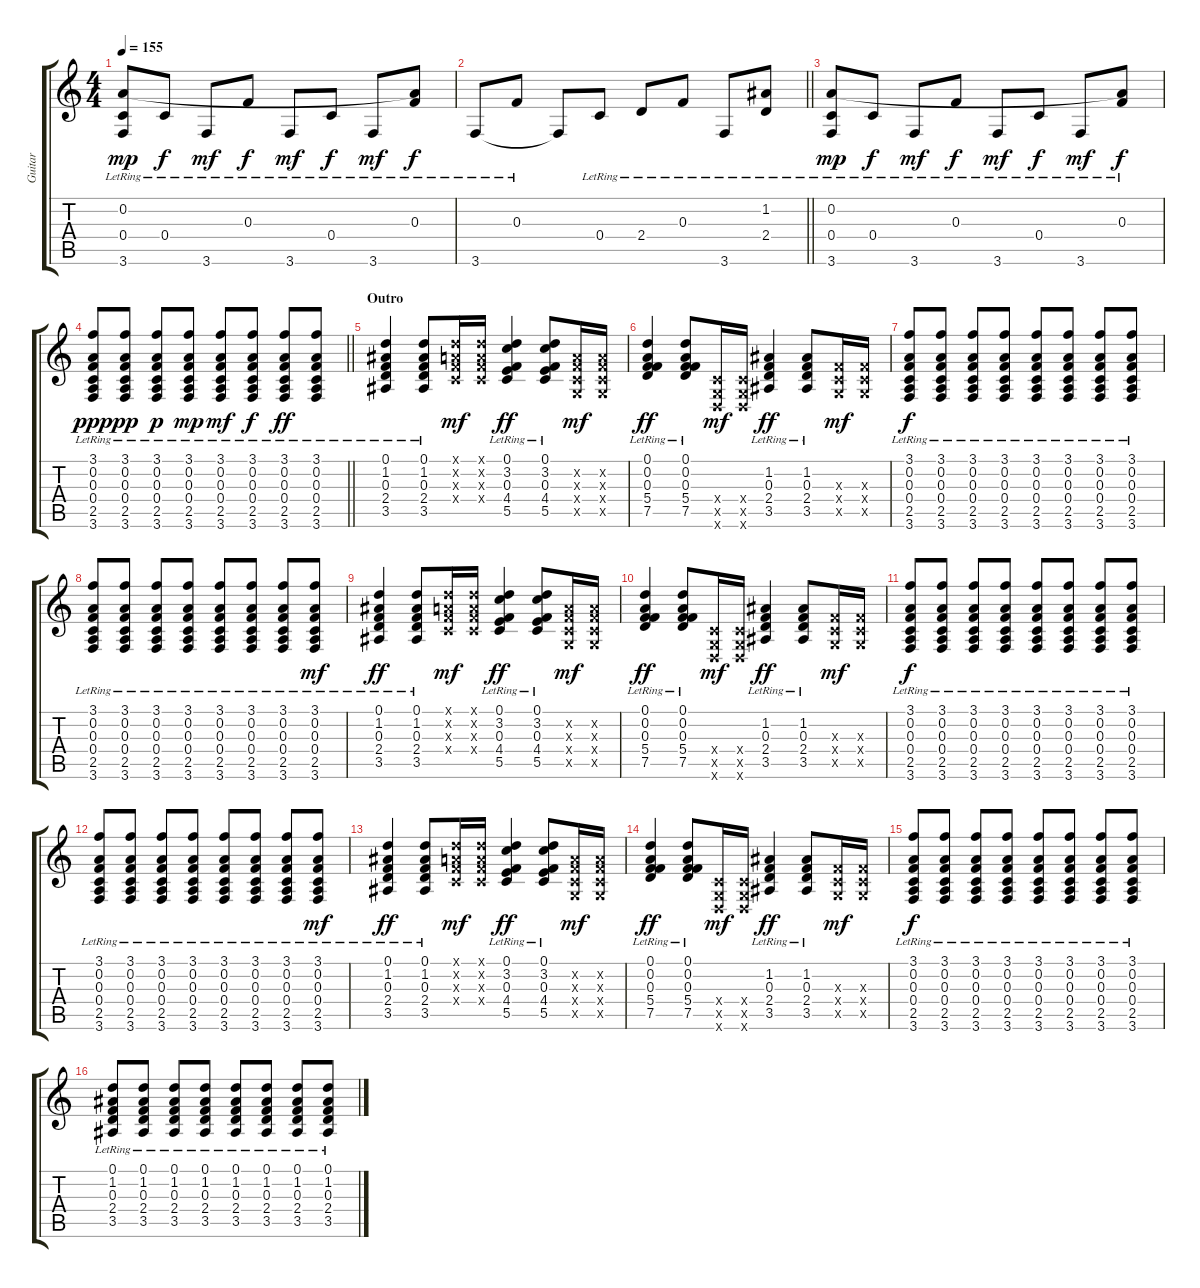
\track ("Guitar" "Guitar") {instrument acousticguitarsteel}
\staff {score tabs}
\tuning (D4 A3 F3 C3 G2 D2) {hide}
\ts (4 4)
\tempo 155
\clef g2
\ks c
(0.2 0.4{lr} 3.6{lr}).8{dy mp} 0.4{lr}.8{dy f} 3.6{lr}.8{dy mf} 0.3{lr}.8{dy f} 3.6{lr}.8{dy mf} 0.4{lr}.8{dy f} 3.6{lr}.8{dy mf} (0.2{t} 0.3{lr}).8{dy f} |
\barLineRight lightlight
3.6{lr}.8 0.3{lr}.8 3.6{t}.8 0.4{lr}.8 2.4{lr}.8 0.3{lr}.8 3.6{lr}.8 (1.2 2.4{lr}).8 |
(0.2 0.4{lr} 3.6{lr}).8{dy mp} 0.4{lr}.8{dy f} 3.6{lr}.8{dy mf} 0.3{lr}.8{dy f} 3.6{lr}.8{dy mf} 0.4{lr}.8{dy f} 3.6{lr}.8{dy mf} (0.2{t} 0.3{lr}).8{dy f} |
\barLineRight lightlight
(3.1{lr} 0.2{lr} 0.3{lr} 0.4{lr} 2.5{lr} 3.6{lr}).8{dy ppp} (3.1{lr} 0.2{lr} 0.3{lr} 0.4{lr} 2.5{lr} 3.6{lr}).8{dy pp} (3.1{lr} 0.2{lr} 0.3{lr} 0.4{lr} 2.5{lr} 3.6{lr}).8{dy p} (3.1{lr} 0.2{lr} 0.3{lr} 0.4{lr} 2.5{lr} 3.6{lr}).8{dy mp} (3.1{lr} 0.2{lr} 0.3{lr} 0.4{lr} 2.5{lr} 3.6{lr}).8{dy mf} (3.1{lr} 0.2{lr} 0.3{lr} 0.4{lr} 2.5{lr} 3.6{lr}).8{dy f} (3.1{lr} 0.2{lr} 0.3{lr} 0.4{lr} 2.5{lr} 3.6{lr}).8{dy ff} (3.1{lr} 0.2{lr} 0.3{lr} 0.4{lr} 2.5{lr} 3.6{lr}).8 |
\section ("" "Outro")
(0.1{lr} 1.2{lr} 0.3{lr} 2.4{lr} 3.5).4 (0.1{lr} 1.2{lr} 0.3{lr} 2.4{lr} 3.5).8 (0.1{x} 0.2{x} 0.3{x} 0.4{x}).16{dy mf} (0.1{x} 0.2{x} 0.3{x} 0.4{x}).16 (0.1{lr} 3.2{lr} 0.3{lr} 4.4{lr} 5.5{lr}).4{dy ff} (0.1{lr} 3.2{lr} 0.3{lr} 4.4{lr} 5.5{lr}).8 (0.2{x} 0.3{x} 0.4{x} 0.5{x}).16{dy mf} (0.2{x} 0.3{x} 0.4{x} 0.5{x}).16 |
(0.1{lr} 0.2{lr} 0.3{lr} 5.4{lr} 7.5{lr}).4{dy ff} (0.1{lr} 0.2{lr} 0.3{lr} 5.4{lr} 7.5{lr}).8 (0.4{x} 0.5{x} 0.6{x}).16{dy mf} (0.4{x} 0.5{x} 0.6{x}).16 (1.2{lr} 0.3{lr} 2.4{lr} 3.5{lr}).4{dy ff} (1.2{lr} 0.3{lr} 2.4{lr} 3.5{lr}).8 (0.3{x} 0.4{x} 0.5{x}).16{dy mf} (0.3{x} 0.4{x} 0.5{x}).16 |
(3.1{lr} 0.2{lr} 0.3{lr} 0.4{lr} 2.5{lr} 3.6{lr}).8{dy f} (3.1{lr} 0.2{lr} 0.3{lr} 0.4{lr} 2.5{lr} 3.6{lr}).8 (3.1{lr} 0.2{lr} 0.3{lr} 0.4{lr} 2.5{lr} 3.6{lr}).8 (3.1{lr} 0.2{lr} 0.3{lr} 0.4{lr} 2.5{lr} 3.6{lr}).8 (3.1{lr} 0.2{lr} 0.3{lr} 0.4{lr} 2.5{lr} 3.6{lr}).8 (3.1{lr} 0.2{lr} 0.3{lr} 0.4{lr} 2.5{lr} 3.6{lr}).8 (3.1{lr} 0.2{lr} 0.3{lr} 0.4{lr} 2.5{lr} 3.6{lr}).8 (3.1{lr} 0.2{lr} 0.3{lr} 0.4{lr} 2.5{lr} 3.6{lr}).8 |
(3.1{lr} 0.2{lr} 0.3{lr} 0.4{lr} 2.5{lr} 3.6{lr}).8 (3.1{lr} 0.2{lr} 0.3{lr} 0.4{lr} 2.5{lr} 3.6{lr}).8 (3.1{lr} 0.2{lr} 0.3{lr} 0.4{lr} 2.5{lr} 3.6{lr}).8 (3.1{lr} 0.2{lr} 0.3{lr} 0.4{lr} 2.5{lr} 3.6{lr}).8 (3.1{lr} 0.2{lr} 0.3{lr} 0.4{lr} 2.5{lr} 3.6{lr}).8 (3.1{lr} 0.2{lr} 0.3{lr} 0.4{lr} 2.5{lr} 3.6{lr}).8 (3.1{lr} 0.2{lr} 0.3{lr} 0.4{lr} 2.5{lr} 3.6{lr}).8 (3.1{lr} 0.2{lr} 0.3{lr} 0.4{lr} 2.5{lr} 3.6{lr}).8{dy mf} |
(0.1{lr} 1.2{lr} 0.3{lr} 2.4{lr} 3.5).4{dy ff} (0.1{lr} 1.2{lr} 0.3{lr} 2.4{lr} 3.5).8 (0.1{x} 0.2{x} 0.3{x} 0.4{x}).16{dy mf} (0.1{x} 0.2{x} 0.3{x} 0.4{x}).16 (0.1{lr} 3.2{lr} 0.3{lr} 4.4{lr} 5.5{lr}).4{dy ff} (0.1{lr} 3.2{lr} 0.3{lr} 4.4{lr} 5.5{lr}).8 (0.2{x} 0.3{x} 0.4{x} 0.5{x}).16{dy mf} (0.2{x} 0.3{x} 0.4{x} 0.5{x}).16 |
(0.1{lr} 0.2{lr} 0.3{lr} 5.4{lr} 7.5{lr}).4{dy ff} (0.1{lr} 0.2{lr} 0.3{lr} 5.4{lr} 7.5{lr}).8 (0.4{x} 0.5{x} 0.6{x}).16{dy mf} (0.4{x} 0.5{x} 0.6{x}).16 (1.2{lr} 0.3{lr} 2.4{lr} 3.5{lr}).4{dy ff} (1.2{lr} 0.3{lr} 2.4{lr} 3.5{lr}).8 (0.3{x} 0.4{x} 0.5{x}).16{dy mf} (0.3{x} 0.4{x} 0.5{x}).16 |
(3.1{lr} 0.2{lr} 0.3{lr} 0.4{lr} 2.5{lr} 3.6{lr}).8{dy f} (3.1{lr} 0.2{lr} 0.3{lr} 0.4{lr} 2.5{lr} 3.6{lr}).8 (3.1{lr} 0.2{lr} 0.3{lr} 0.4{lr} 2.5{lr} 3.6{lr}).8 (3.1{lr} 0.2{lr} 0.3{lr} 0.4{lr} 2.5{lr} 3.6{lr}).8 (3.1{lr} 0.2{lr} 0.3{lr} 0.4{lr} 2.5{lr} 3.6{lr}).8 (3.1{lr} 0.2{lr} 0.3{lr} 0.4{lr} 2.5{lr} 3.6{lr}).8 (3.1{lr} 0.2{lr} 0.3{lr} 0.4{lr} 2.5{lr} 3.6{lr}).8 (3.1{lr} 0.2{lr} 0.3{lr} 0.4{lr} 2.5{lr} 3.6{lr}).8 |
(3.1{lr} 0.2{lr} 0.3{lr} 0.4{lr} 2.5{lr} 3.6{lr}).8 (3.1{lr} 0.2{lr} 0.3{lr} 0.4{lr} 2.5{lr} 3.6{lr}).8 (3.1{lr} 0.2{lr} 0.3{lr} 0.4{lr} 2.5{lr} 3.6{lr}).8 (3.1{lr} 0.2{lr} 0.3{lr} 0.4{lr} 2.5{lr} 3.6{lr}).8 (3.1{lr} 0.2{lr} 0.3{lr} 0.4{lr} 2.5{lr} 3.6{lr}).8 (3.1{lr} 0.2{lr} 0.3{lr} 0.4{lr} 2.5{lr} 3.6{lr}).8 (3.1{lr} 0.2{lr} 0.3{lr} 0.4{lr} 2.5{lr} 3.6{lr}).8 (3.1{lr} 0.2{lr} 0.3{lr} 0.4{lr} 2.5{lr} 3.6{lr}).8{dy mf} |
(0.1{lr} 1.2{lr} 0.3{lr} 2.4{lr} 3.5).4{dy ff} (0.1{lr} 1.2{lr} 0.3{lr} 2.4{lr} 3.5).8 (0.1{x} 0.2{x} 0.3{x} 0.4{x}).16{dy mf} (0.1{x} 0.2{x} 0.3{x} 0.4{x}).16 (0.1{lr} 3.2{lr} 0.3{lr} 4.4{lr} 5.5{lr}).4{dy ff} (0.1{lr} 3.2{lr} 0.3{lr} 4.4{lr} 5.5{lr}).8 (0.2{x} 0.3{x} 0.4{x} 0.5{x}).16{dy mf} (0.2{x} 0.3{x} 0.4{x} 0.5{x}).16 |
(0.1{lr} 0.2{lr} 0.3{lr} 5.4{lr} 7.5{lr}).4{dy ff} (0.1{lr} 0.2{lr} 0.3{lr} 5.4{lr} 7.5{lr}).8 (0.4{x} 0.5{x} 0.6{x}).16{dy mf} (0.4{x} 0.5{x} 0.6{x}).16 (1.2{lr} 0.3{lr} 2.4{lr} 3.5{lr}).4{dy ff} (1.2{lr} 0.3{lr} 2.4{lr} 3.5{lr}).8 (0.3{x} 0.4{x} 0.5{x}).16{dy mf} (0.3{x} 0.4{x} 0.5{x}).16 |
(3.1{lr} 0.2{lr} 0.3{lr} 0.4{lr} 2.5{lr} 3.6{lr}).8{dy f} (3.1{lr} 0.2{lr} 0.3{lr} 0.4{lr} 2.5{lr} 3.6{lr}).8 (3.1{lr} 0.2{lr} 0.3{lr} 0.4{lr} 2.5{lr} 3.6{lr}).8 (3.1{lr} 0.2{lr} 0.3{lr} 0.4{lr} 2.5{lr} 3.6{lr}).8 (3.1{lr} 0.2{lr} 0.3{lr} 0.4{lr} 2.5{lr} 3.6{lr}).8 (3.1{lr} 0.2{lr} 0.3{lr} 0.4{lr} 2.5{lr} 3.6{lr}).8 (3.1{lr} 0.2{lr} 0.3{lr} 0.4{lr} 2.5{lr} 3.6{lr}).8 (3.1{lr} 0.2{lr} 0.3{lr} 0.4{lr} 2.5{lr} 3.6{lr}).8 |
(0.1{lr} 1.2{lr} 0.3{lr} 2.4{lr} 3.5{lr}).8 (0.1{lr} 1.2{lr} 0.3{lr} 2.4{lr} 3.5{lr}).8 (0.1{lr} 1.2{lr} 0.3{lr} 2.4{lr} 3.5{lr}).8 (0.1{lr} 1.2{lr} 0.3{lr} 2.4{lr} 3.5{lr}).8 (0.1{lr} 1.2{lr} 0.3{lr} 2.4{lr} 3.5{lr}).8 (0.1{lr} 1.2{lr} 0.3{lr} 2.4{lr} 3.5{lr}).8 (0.1{lr} 1.2{lr} 0.3{lr} 2.4{lr} 3.5{lr}).8 (0.1{lr} 1.2{lr} 0.3{lr} 2.4{lr} 3.5{lr}).8
